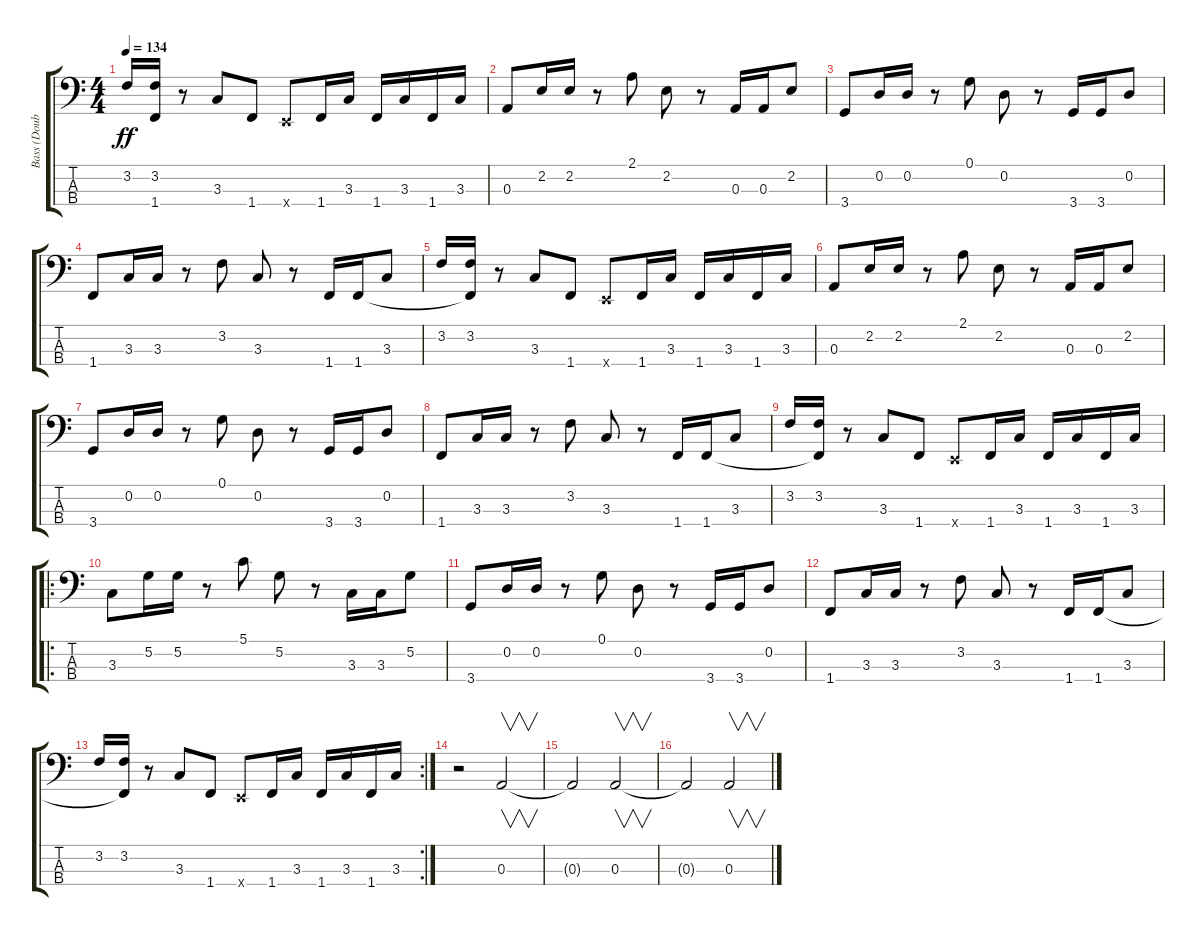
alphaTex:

\track ("Bass (Double)" "Bass (Doub") {instrument electricbasspick}
\staff {score tabs}
\tuning (G2 D2 A1 E1) {hide}
\ts (4 4)
\tempo 134
\clef f4
\ks c
3.2.16{dy ff} (3.2 1.4{t}).16 r.8 3.3.8 1.4.8 0.4{x}.8 1.4.16 3.3.16 1.4.16 3.3.16 1.4.16 3.3.16 |
0.3.8 2.2.16 2.2.16 r.8 2.1.8 2.2.8 r.8 0.3.16 0.3.16 2.2.8 |
3.4.8 0.2.16 0.2.16 r.8 0.1.8 0.2.8 r.8 3.4.16 3.4.16 0.2.8 |
1.4.8 3.3.16 3.3.16 r.8 3.2.8 3.3.8 r.8 1.4.16 1.4.16 3.3.8 |
3.2.16 (3.2 1.4{t}).16 r.8 3.3.8 1.4.8 0.4{x}.8 1.4.16 3.3.16 1.4.16 3.3.16 1.4.16 3.3.16 |
0.3.8 2.2.16 2.2.16 r.8 2.1.8 2.2.8 r.8 0.3.16 0.3.16 2.2.8 |
3.4.8 0.2.16 0.2.16 r.8 0.1.8 0.2.8 r.8 3.4.16 3.4.16 0.2.8 |
1.4.8 3.3.16 3.3.16 r.8 3.2.8 3.3.8 r.8 1.4.16 1.4.16 3.3.8 |
3.2.16 (3.2 1.4{t}).16 r.8 3.3.8 1.4.8 0.4{x}.8 1.4.16 3.3.16 1.4.16 3.3.16 1.4.16 3.3.16 |
\ro
3.3.8 5.2.16 5.2.16 r.8 5.1.8 5.2.8 r.8 3.3.16 3.3.16 5.2.8 |
3.4.8 0.2.16 0.2.16 r.8 0.1.8 0.2.8 r.8 3.4.16 3.4.16 0.2.8 |
1.4.8 3.3.16 3.3.16 r.8 3.2.8 3.3.8 r.8 1.4.16 1.4.16 3.3.8 |
\rc 2
3.2.16 (3.2 1.4{t}).16 r.8 3.3.8 1.4.8 0.4{x}.8 1.4.16 3.3.16 1.4.16 3.3.16 1.4.16 3.3.16 |
r.2 0.3.2{v} |
0.3{t}.2 0.3.2{v} |
0.3{t}.2 0.3.2{v}
